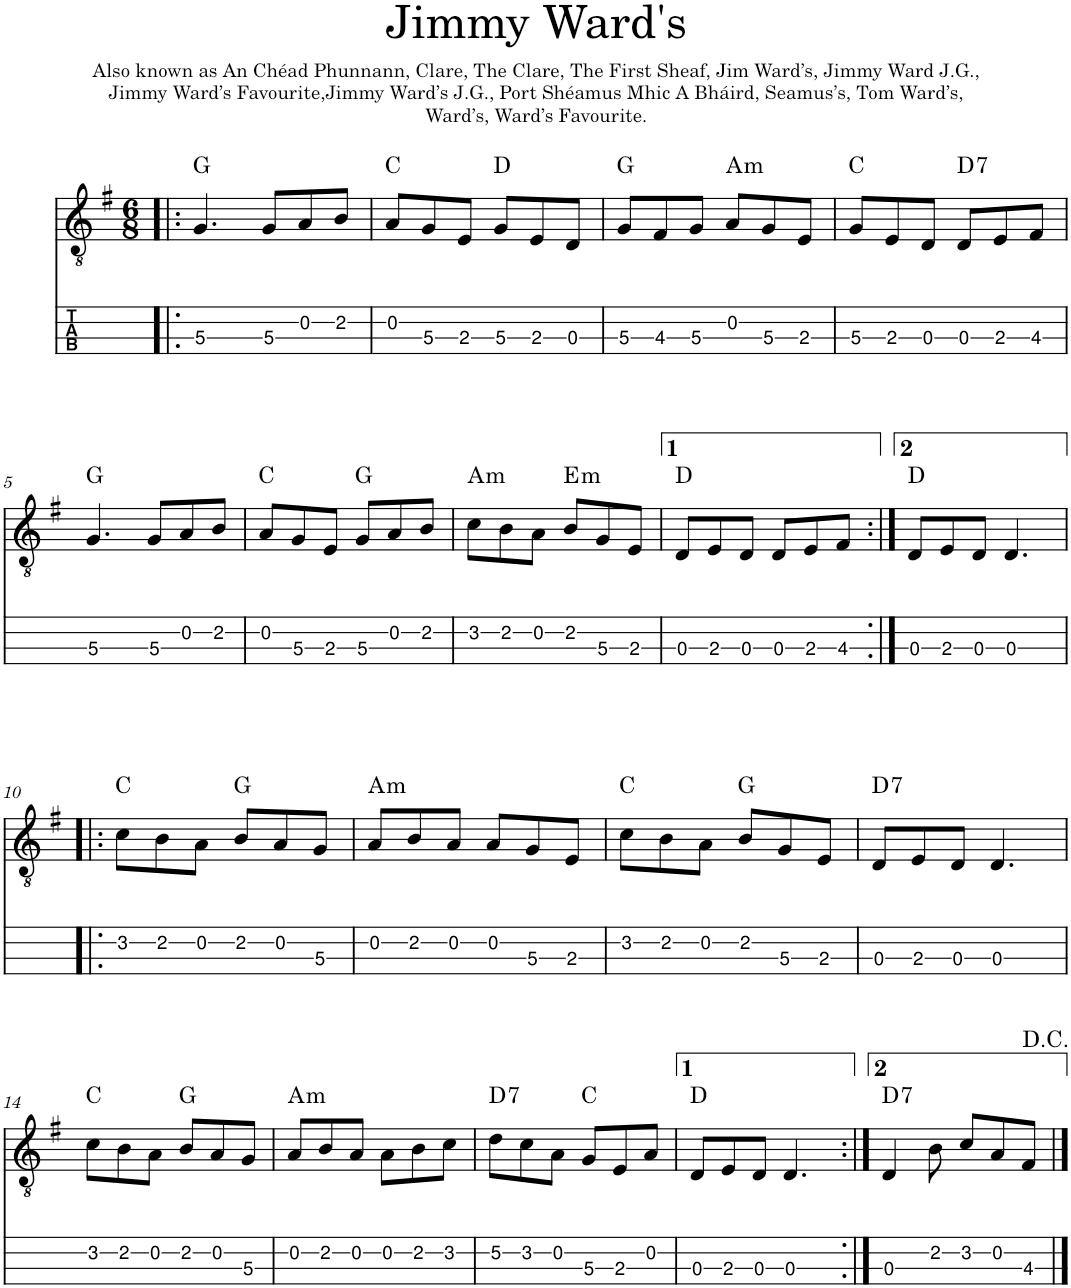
**kern	**kern	**harte
*part1	*part1	*part1
*staff2	*staff1	*
*I"Irish Tenor Banjo	*	*
*I'Bjo	*	*
*stria4	*	*
*	*clefGv2	*
*Trd7c12	*Trd7c12	*
*k[f#]	*k[f#]	*
*G:	*G:	*
*M6/8	*M6/8	*
=1!|:	=1!|:	=1!|:
4.G	4.G/	G:maj
8GL	8G/L	.
8A	8A/	.
8BJ	8B/J	.
=2	=2	=2
8AL	8A/L	C:maj
8G	8G/	.
8EJ	8E/J	.
8GL	8G/L	D:maj
8E	8E/	.
8DJ	8D/J	.
=3	=3	=3
8GL	8G/L	G:maj
8F#	8F#/	.
8GJ	8G/J	.
!	!	!LO:H:kt=m
8AL	8A/L	A:min
8G	8G/	.
8EJ	8E/J	.
=4	=4	=4
8GL	8G/L	C:maj
8E	8E/	.
8DJ	8D/J	.
!	!	!LO:H:kt=7
8DL	8D/L	D:7
8E	8E/	.
8F#J	8F#/J	.
!!LO:LB:g=z
=5	=5	=5
4.G	4.G/	G:maj
8GL	8G/L	.
8A	8A/	.
8BJ	8B/J	.
=6	=6	=6
8AL	8A/L	C:maj
8G	8G/	.
8EJ	8E/J	.
8GL	8G/L	G:maj
8A	8A/	.
8BJ	8B/J	.
=7	=7	=7
!	!	!LO:H:kt=m
8cL	8c\L	A:min
8B	8B\	.
8AJ	8A\J	.
!	!	!LO:H:kt=m
8BL	8B/L	E:min
8G	8G/	.
8EJ	8E/J	.
=8	=8	=8
8DL	8D/L	D:maj
8E	8E/	.
8DJ	8D/J	.
8DL	8D/L	.
8E	8E/	.
8F#J	8F#/J	.
=9:|!	=9:|!	=9:|!
8DL	8D/L	D:maj
8E	8E/	.
8DJ	8D/J	.
4.D	4.D/	.
!!LO:LB:g=z
=10!|:	=10!|:	=10!|:
8cL	8c\L	C:maj
8B	8B\	.
8AJ	8A\J	.
8BL	8B/L	G:maj
8A	8A/	.
8GJ	8G/J	.
=11	=11	=11
!	!	!LO:H:kt=m
8AL	8A/L	A:min
8B	8B/	.
8AJ	8A/J	.
8AL	8A/L	.
8G	8G/	.
8EJ	8E/J	.
=12	=12	=12
8cL	8c\L	C:maj
8B	8B\	.
8AJ	8A\J	.
8BL	8B/L	G:maj
8G	8G/	.
8EJ	8E/J	.
=13	=13	=13
!	!	!LO:H:kt=7
8DL	8D/L	D:7
8E	8E/	.
8DJ	8D/J	.
4.D	4.D/	.
!!LO:LB:g=z
=14	=14	=14
8cL	8c\L	C:maj
8B	8B\	.
8AJ	8A\J	.
8BL	8B/L	G:maj
8A	8A/	.
8GJ	8G/J	.
=15	=15	=15
!	!	!LO:H:kt=m
8AL	8A/L	A:min
8B	8B/	.
8AJ	8A/J	.
8AL	8A\L	.
8B	8B\	.
8cJ	8c\J	.
=16	=16	=16
!	!	!LO:H:kt=7
8dL	8d\L	D:7
8c	8c\	.
8AJ	8A\J	.
8GL	8G/L	C:maj
8E	8E/	.
8AJ	8A/J	.
=17	=17	=17
8DL	8D/L	D:maj
8E	8E/	.
8DJ	8D/J	.
4.D	4.D/	.
=18:|!	=18:|!	=18:|!
!	!	!LO:H:kt=7
4D	4D/	D:7
8B	8B\	.
8cL	8c/L	.
8A	8A/	.
8F#J	8F#/J	.
==	==	==
*-	*-	*-
